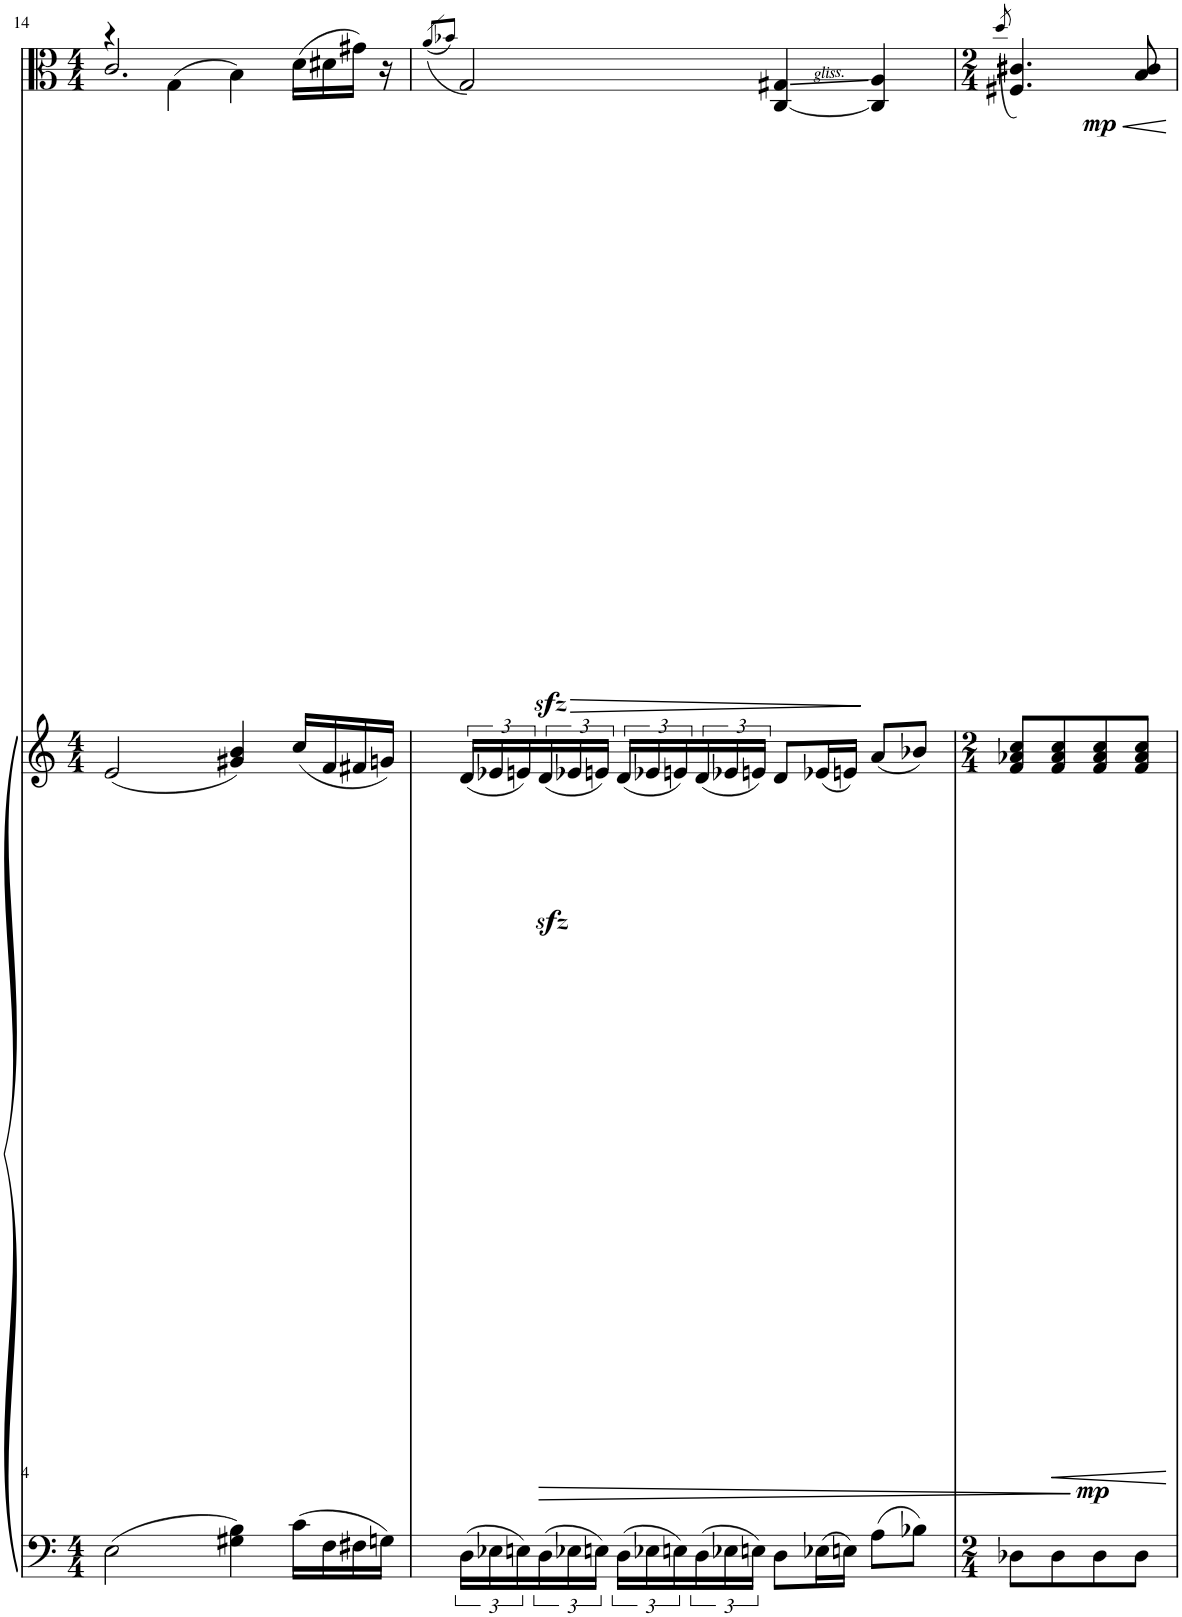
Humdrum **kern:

**kern	**kern	**dynam	**kern	**dynam
*part2	*part2	*part2	*part1	*part1
*staff3	*staff2	*staff2/3	*staff1	*staff1
*I"Piano	*	*	*I"Viola	*
*I'Pno	*	*	*I'Vla	*
!!LO:PB:g=z
*clefF4	*clefG2	*	*clefC3	*
*k[]	*k[]	*	*k[]	*
*M4/4	*M4/4	*	*M4/4	*
=14	=14	=14	=14	=14
*	*	*	*^	*
2E\	(2e/	.	4r	2.c/	.
.	.	.	(4G\	.	.
4G#X\ 4B\	4g#X/ 4b/)	.	4B\)	.	.
16c\LL	(16cc/LL	.	(16d\LL	4ryy	.
16F\	16f/	.	16d#X\	.	.
16F#X\	16f#X/	.	16g#X\JJ)	.	.
16Gn\JJ	16gn/JJ)	.	16r	.	.
*	*	*	*v	*v	*
=15	=15	=15	=15	=15
.	.	.	((8qa/L	.
.	.	.	8qb-X/J)	.
24D\LL	(24dzz</LL	.	2Gzz</)	.
24E-X\	24e-X/	.	.	.
24En\	24en/)	.	.	.
!	!	!LO:HP:b	!	!
24D\	(24d/	>	.	.
24E-X\	24e-X/	.	.	.
24En\JJ	24en/JJ)	.	.	.
24D\LL	(24d/LL	.	.	.
24E-X\	24e-X/	.	.	.
24En\	24en/)	.	.	.
24D\	(24d/	.	.	.
24E-X\	24e-X/	.	.	.
24En\JJ	24en/JJ)	.	.	.
8D\L	8d/L	.	[4C/ 4G#X/	.
16E-X\L	(16e-X/L	.	.	.
16En\JJ	16en/JJ)	.	.	.
8A\L	(8a/L	.	4C/] 4A/	.
8B-X\J	8b-X/J)	.	.	.
=16	=16	=16	=16	=16
*M2/4	*M2/4	*	*M2/4	*
.	.	.	(8qdd/	.
!	!	!LO:DY:b	!	!LO:DY:b
8D-X\L	8f/ 8a-X/ 8cc/L	mp	4.F#X/ 4.c#X/)	mp
8D-\	8f/ 8a-/ 8cc/	.	.	.
8D-\	8f/ 8a-/ 8cc/	.	.	.
8D-\J	8f/ 8a-/ 8cc/J	.	8B/ 8c#/	.
.	.	]	.	.
=	=	=	=	=
*-	*-	*-	*-	*-
